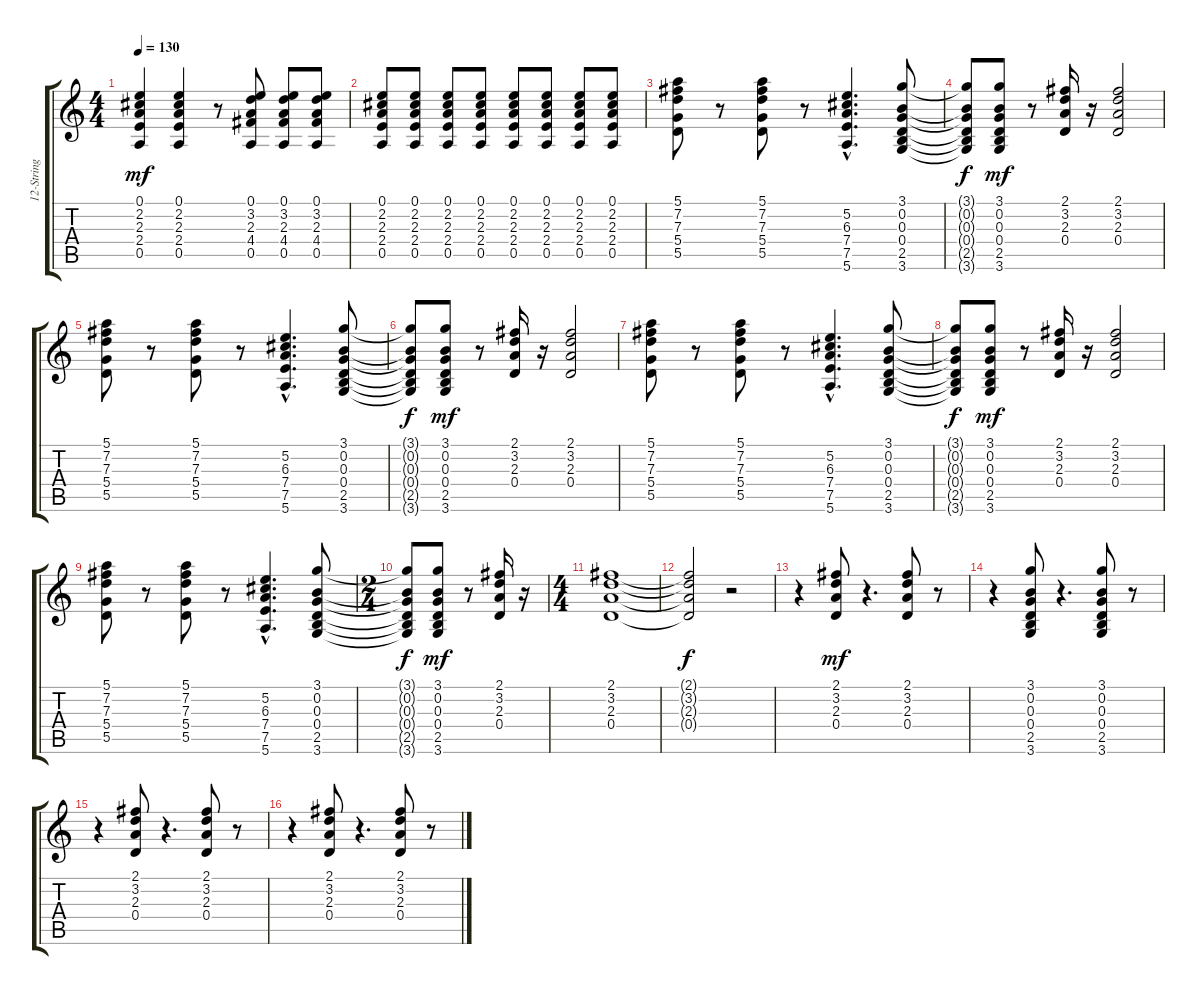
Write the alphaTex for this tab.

\track ("12-String Guitar" "12-String ") {instrument acousticguitarsteel}
\staff {score tabs}
\tuning (E4 B3 G3 D3 A2 E2) {hide}
\ts (4 4)
\tempo 130
\clef g2
\ks c
(0.1 2.2 2.3 2.4 0.5).4{dy mf} (0.1 2.2 2.3 2.4 0.5).4 r.8 (0.1 3.2 2.3 4.4 0.5).8 (0.1 3.2 2.3 4.4 0.5).8 (0.1 3.2 2.3 4.4 0.5).8 |
(0.1 2.2 2.3 2.4 0.5).8 (0.1 2.2 2.3 2.4 0.5).8 (0.1 2.2 2.3 2.4 0.5).8 (0.1 2.2 2.3 2.4 0.5).8 (0.1 2.2 2.3 2.4 0.5).8 (0.1 2.2 2.3 2.4 0.5).8 (0.1 2.2 2.3 2.4 0.5).8 (0.1 2.2 2.3 2.4 0.5).8 |
(5.1 7.2 7.3 5.4 5.5).8 r.8 (5.1 7.2 7.3 5.4 5.5).8 r.8 (5.2{hac} 6.3{hac} 7.4{hac} 7.5{hac} 5.6{hac}).4{d} (3.1 0.2 0.3 0.4 2.5 3.6).8 |
(3.1{t} 0.2{t} 0.3{t} 0.4{t} 2.5{t} 3.6{t}).8{dy f} (3.1 0.2 0.3 0.4 2.5 3.6).8{dy mf} r.8 (2.1 3.2 2.3 0.4).16 r.16 (2.1 3.2 2.3 0.4).2 |
(5.1 7.2 7.3 5.4 5.5).8 r.8 (5.1 7.2 7.3 5.4 5.5).8 r.8 (5.2{hac} 6.3{hac} 7.4{hac} 7.5{hac} 5.6{hac}).4{d} (3.1 0.2 0.3 0.4 2.5 3.6).8 |
(3.1{t} 0.2{t} 0.3{t} 0.4{t} 2.5{t} 3.6{t}).8{dy f} (3.1 0.2 0.3 0.4 2.5 3.6).8{dy mf} r.8 (2.1 3.2 2.3 0.4).16 r.16 (2.1 3.2 2.3 0.4).2 |
(5.1 7.2 7.3 5.4 5.5).8 r.8 (5.1 7.2 7.3 5.4 5.5).8 r.8 (5.2{hac} 6.3{hac} 7.4{hac} 7.5{hac} 5.6{hac}).4{d} (3.1 0.2 0.3 0.4 2.5 3.6).8 |
(3.1{t} 0.2{t} 0.3{t} 0.4{t} 2.5{t} 3.6{t}).8{dy f} (3.1 0.2 0.3 0.4 2.5 3.6).8{dy mf} r.8 (2.1 3.2 2.3 0.4).16 r.16 (2.1 3.2 2.3 0.4).2 |
(5.1 7.2 7.3 5.4 5.5).8 r.8 (5.1 7.2 7.3 5.4 5.5).8 r.8 (5.2{hac} 6.3{hac} 7.4{hac} 7.5{hac} 5.6{hac}).4{d} (3.1 0.2 0.3 0.4 2.5 3.6).8 |
\ts (2 4)
(3.1{t} 0.2{t} 0.3{t} 0.4{t} 2.5{t} 3.6{t}).8{dy f} (3.1 0.2 0.3 0.4 2.5 3.6).8{dy mf} r.8 (2.1 3.2 2.3 0.4).16 r.16 |
\ts (4 4)
(2.1 3.2 2.3 0.4).1 |
(2.1{t} 3.2{t} 2.3{t} 0.4{t}).2{dy f} r.2 |
r.4 (2.1 3.2 2.3 0.4).8{dy mf} r.4{d} (2.1 3.2 2.3 0.4).8 r.8 |
r.4 (3.1 0.2 0.3 0.4 2.5 3.6).8 r.4{d} (3.1 0.2 0.3 0.4 2.5 3.6).8 r.8 |
r.4 (2.1 3.2 2.3 0.4).8 r.4{d} (2.1 3.2 2.3 0.4).8 r.8 |
r.4 (2.1 3.2 2.3 0.4).8 r.4{d} (2.1 3.2 2.3 0.4).8 r.8
